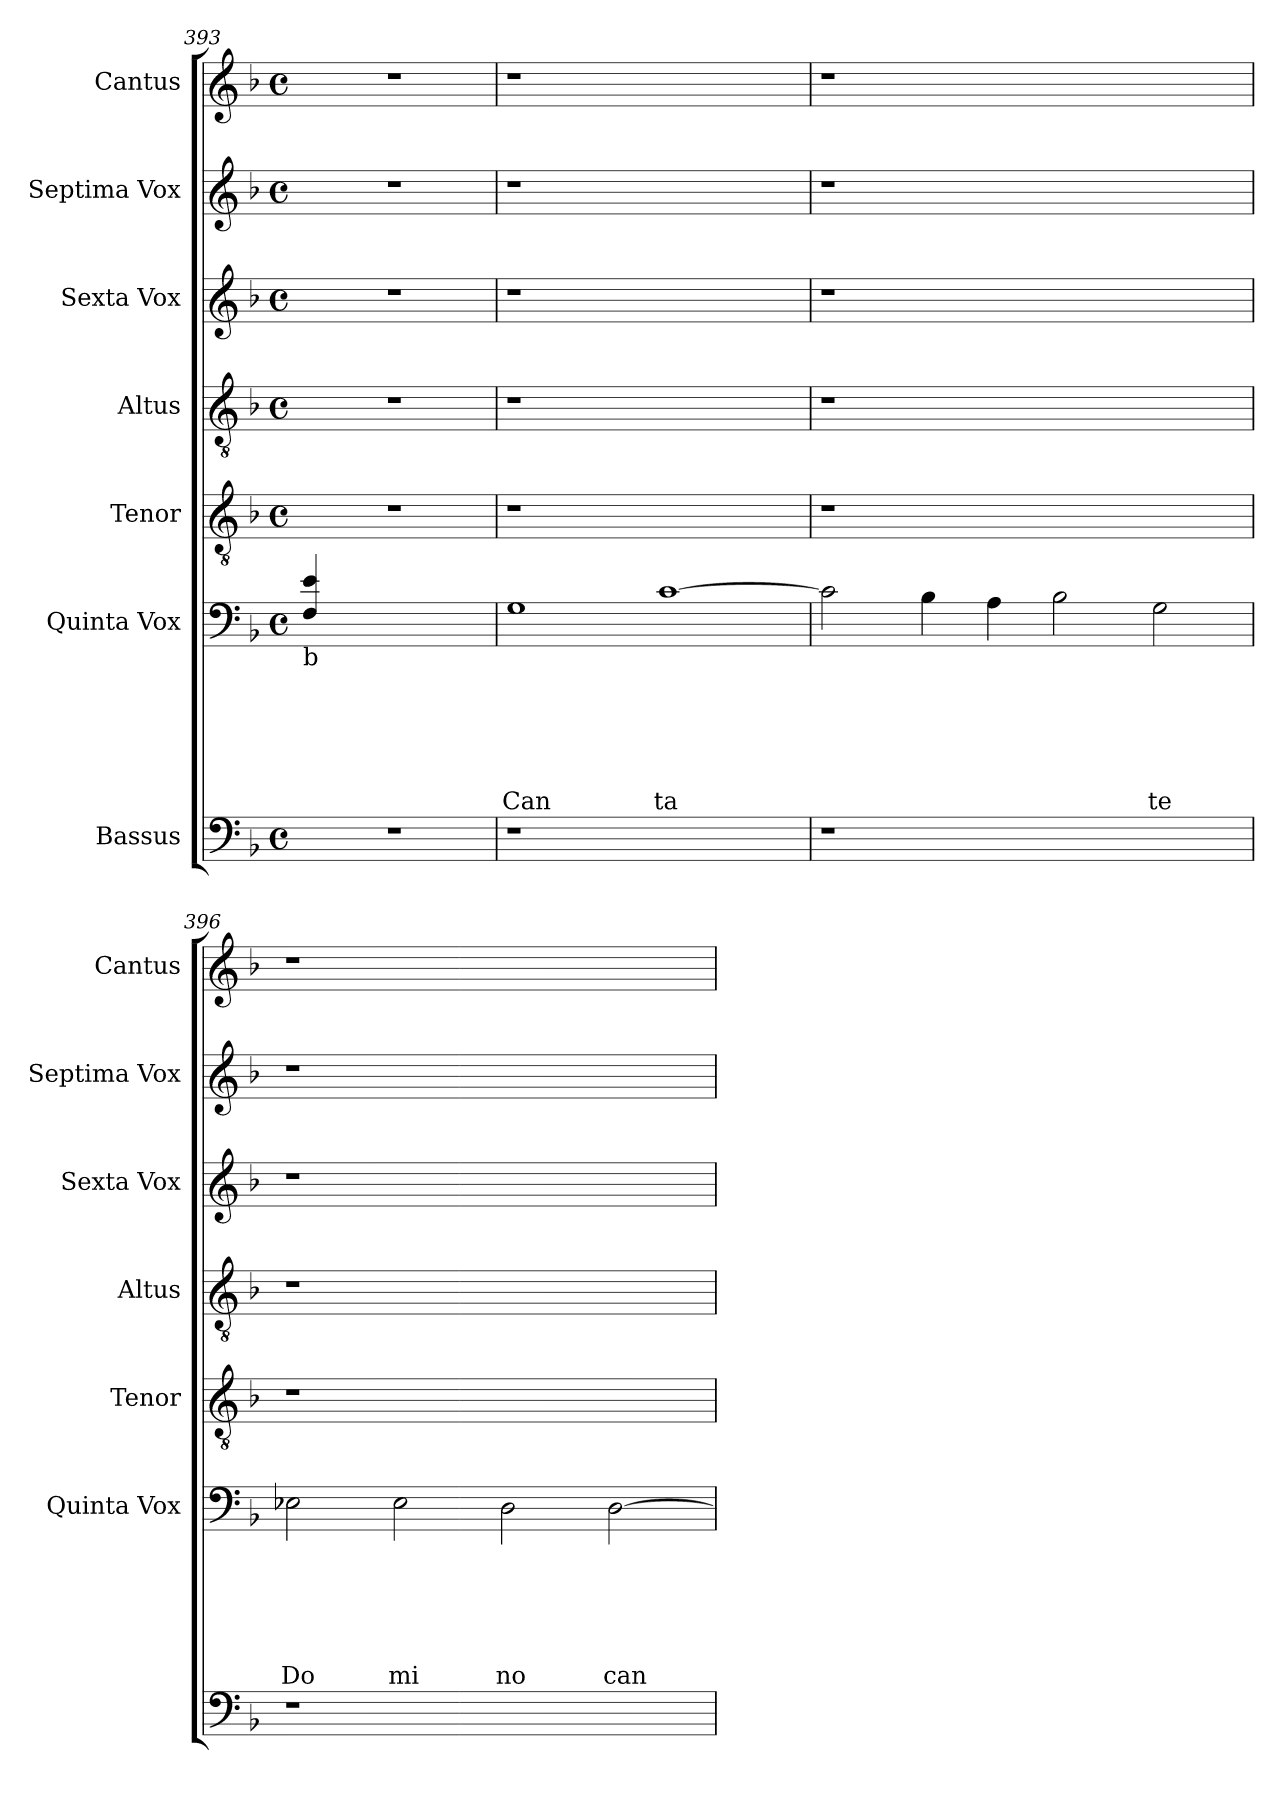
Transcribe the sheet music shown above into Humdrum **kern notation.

**kern	**kern	**text	**text	**text	**text	**text	**text	**kern	**kern	**kern	**kern	**kern
*part7	*part6	*part6	*part6	*part6	*part6	*part6	*part6	*part5	*part4	*part3	*part2	*part1
*staff7	*staff6	*staff6	*staff6	*staff6	*staff6	*staff6	*staff6	*staff5	*staff4	*staff3	*staff2	*staff1
*I"Bassus	*I"Quinta Vox	*	*	*	*	*	*	*I"Tenor	*I"Altus	*I"Sexta Vox	*I"Septima Vox	*I"Cantus
*	*I'Quinta Vox	*	*	*	*	*	*	*I'Tenor	*I'Altus	*I'Sexta Vox	*I'Septima Vox	*I'Cantus
!!LO:LB:g=z
*clefF4	*clefF4	*	*	*	*	*	*	*clefGv2	*clefGv2	*clefG2	*clefG2	*clefG2
*k[b-]	*k[b-]	*	*	*	*	*	*	*k[b-]	*k[b-]	*k[b-]	*k[b-]	*k[b-]
*F:	*F:	*	*	*	*	*	*	*F:	*F:	*F:	*F:	*F:
*M4/4	*M4/4	*	*	*	*	*	*	*M4/4	*M4/4	*M4/4	*M4/4	*M4/4
*met(c)	*met(c)	*	*	*	*	*	*	*met(c)	*met(c)	*met(c)	*met(c)	*met(c)
=393	=393	=393	=393	=393	=393	=393	=393	=393	=393	=393	=393	=393
!	!LO:TX:b:t=b	!	!	!	!	!	!	!	!	!	!	!
1r	4F/ 4e/	.	.	.	.	.	.	1r	1r	1r	1r	1r
.	2.ryy	.	.	.	.	.	.	.	.	.	.	.
=394	=394	=394	=394	=394	=394	=394	=394	=394	=394	=394	=394	=394
!	!	!	!	!	!	!	!LO:LY:b	!	!	!	!	!
1r	1G	.	.	.	.	.	Can	1r	1r	1r	1r	1r
!	!	!	!	!	!	!	!LO:LY:b	!	!	!	!	!
1ryy	[>1c	.	.	.	.	.	ta	1ryy	1ryy	1ryy	1ryy	1ryy
=395	=395	=395	=395	=395	=395	=395	=395	=395	=395	=395	=395	=395
1r	2c\]	.	.	.	.	.	.	1r	1r	1r	1r	1r
.	4B-\	.	.	.	.	.	.	.	.	.	.	.
.	4A\	.	.	.	.	.	.	.	.	.	.	.
1ryy	2B-\	.	.	.	.	.	.	1ryy	1ryy	1ryy	1ryy	1ryy
!	!	!	!	!	!	!	!LO:LY:b	!	!	!	!	!
.	2G\	.	.	.	.	.	te	.	.	.	.	.
!!LO:LB:g=z
=396	=396	=396	=396	=396	=396	=396	=396	=396	=396	=396	=396	=396
!	!	!	!	!	!	!	!LO:LY:b	!	!	!	!	!
1r	2E-X\	.	.	.	.	.	Do	1r	1r	1r	1r	1r
!	!	!	!	!	!	!	!LO:LY:b	!	!	!	!	!
.	2E-\	.	.	.	.	.	mi	.	.	.	.	.
!	!	!	!	!	!	!	!LO:LY:b	!	!	!	!	!
1ryy	2D\	.	.	.	.	.	no	1ryy	1ryy	1ryy	1ryy	1ryy
!	!	!	!	!	!	!	!LO:LY:b	!	!	!	!	!
.	[>2D\	.	.	.	.	.	can	.	.	.	.	.
=	=	=	=	=	=	=	=	=	=	=	=	=
*-	*-	*-	*-	*-	*-	*-	*-	*-	*-	*-	*-	*-
